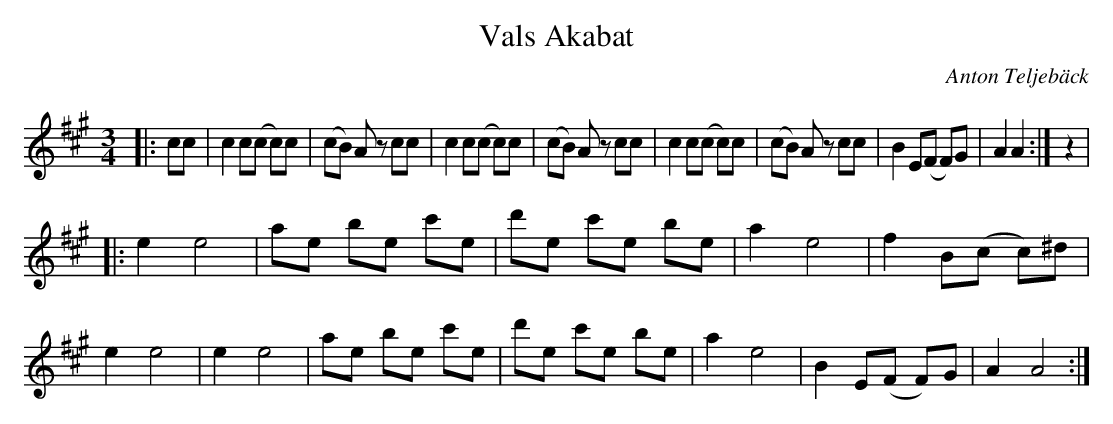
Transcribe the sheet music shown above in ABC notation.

X:1
T:Vals Akabat
C: Anton Teljebäck
M:3/4
L:1/8
K:A
|:cc |c2 c(c c)c | (cB) Az cc | c2 c(c c)c | (cB) Az cc |c2 c(c c)c | (cB) Az cc | B2 E(F F)G | A2 A2 :| z2 |
|: e2 e4 | ae be c'e | d'e c'e be | a2 e4 | f2 B(c c)^d | e2 e4 | e2 e4 | ae be c'e | d'e c'e be | a2 e4 | B2 E(F F)G | A2 A4 :|
